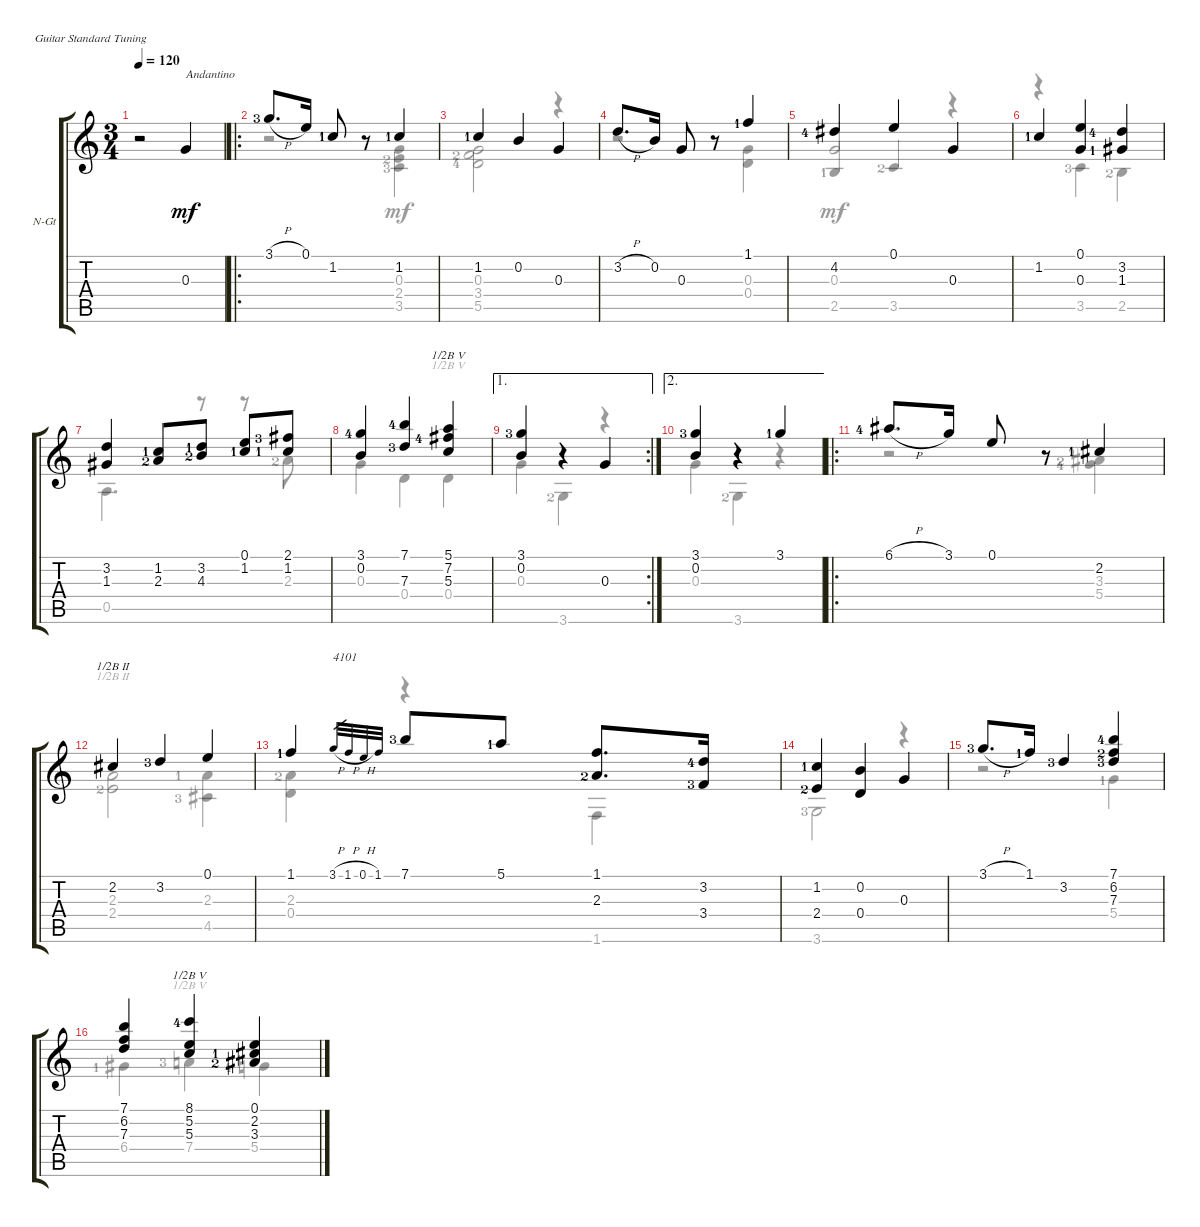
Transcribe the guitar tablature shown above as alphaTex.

\defaultSystemsLayout 4
\bracketExtendMode groupsimilarinstruments
\firstSystemTrackNameOrientation horizontal
\otherSystemsTrackNameOrientation horizontal
\track ("Nylon Guitar" "N-Gt") {instrument acousticguitarnylon}
\staff {score tabs}
\tuning (E4 B3 G3 D3 A2 E2)
\voice
\ts (3 4)
\tempo 120
\clef g2
\ks c
r.2{dy mf instrument acousticguitarnylon} 0.3.4{txt "Andantino"} |
\ro
3.1{h lf 4}.8{d} 0.1.16 1.2{lf 2}.8 r.8 1.2{lf 2}.4 |
1.2{lf 2}.4 0.2.4 0.3.4 |
3.2{h}.8{d} 0.2.16 0.3.8 r.8 1.1{lf 2}.4 |
4.2{lf 5}.4 0.1.4 0.3.4 |
1.2{lf 2}.4 (0.1 0.3).4 (3.2{lf 5} 1.3{lf 2}).4 |
(1.3 3.2).4 (1.2{lf 2} 2.3{lf 3}).8 (4.3{lf 3} 3.2{lf 2}).8 (0.1 1.2{lf 2}).8 (2.1{lf 4} 1.2{lf 2}).8 |
(3.1{lf 5} 0.2).4 (7.1{lf 5} 7.3{lf 4}).4 (5.3 7.2{lf 5} 5.1).4{barre (5 half)} |
\ae 1
\rc 2
(3.1{lf 4} 0.2).4 r.4 0.3.4 |
\ae 2
(3.1{lf 4} 0.2).4 r.4 3.1{lf 2}.4 |
\ro
6.1{h lf 5}.8{d} 3.1.16 0.1.8 r.8 2.2{lf 2}.4 |
2.2.4{barre (2 half)} 3.2{lf 4}.4 0.1.4 |
1.1{lf 2}.4 3.1{h}.32{txt "4101" gr} 1.1{h}.32{gr} 0.1{h}.32{gr} 1.1.32{gr} 7.1{lf 4}.8 5.1{lf 2}.8 (1.1 2.3{lf 3}).8{d} (3.2{lf 5} 3.4{lf 4}).16 |
(1.2{lf 2} 2.4{lf 3}).4 (0.4 0.2).4 0.3.4 |
3.1{h lf 4}.8{d} 1.1{lf 2}.16 3.2{lf 4}.4 (7.1{lf 5} 6.2{lf 3} 7.3{lf 4}).4 |
(7.1 6.2 7.3).4 (5.3 5.2 8.1{lf 5}).4{barre (5 half)} (0.1 2.2{lf 2} 3.3{lf 3}).4
\voice
\clef g2
\ottava regular
\simile none
\ks c
|
r.2 (3.5{lf 4} 2.4{lf 3} 0.3).4 |
(0.3 3.4{lf 3} 5.5{lf 5}).2 r.4 |
r.2 (0.3 0.4).4 |
2.5{lf 2}.4{beam invert} 3.5{lf 3}.4{beam invert} r.4{beam invert} |
r.4 3.5{lf 4}.4 2.5{lf 3}.4 |
0.5.4{d} r.8 r.8 2.3{lf 3}.8 |
0.3.4 0.4.4 0.4.4{barre (5 half)} |
0.3.4 3.6{lf 3}.4 r.4 |
0.3.4 3.6{lf 3}.4 r.4 |
r.2 (3.3{lf 3} 5.4{lf 5}).4 |
(2.3 2.4{lf 3}).2{barre (2 half)} (2.3{lf 2} 4.5{lf 4}).4 |
(0.4 2.3{lf 3}).4 r.4 1.6.4 |
3.6{lf 4}.2 r.4 |
r.2 5.4{lf 2}.4 |
6.4{lf 2}.4 7.4{lf 4}.4{barre (5 half)} 5.4{lf 5}.4
\voice
\clef g2
\ottava regular
\simile none
\ks c
|
|
|
|
0.3.2{beam invert} |
|
|
|
|
|
|
|
|
|
|
